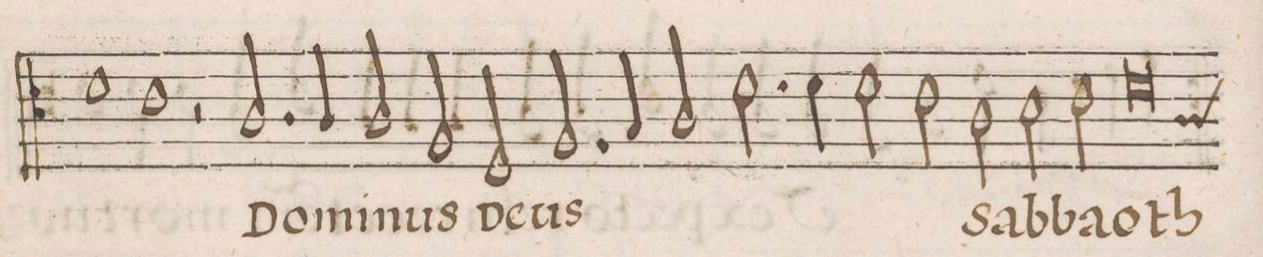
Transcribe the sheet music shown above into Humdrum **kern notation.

**kern	**text
*I"ALTVS	*
*clefC4	*
*k[]	*
*met(C|)	*
*M2/1	*
1d	.
1c	.
=14-	=14-
2r	.
2.A/	Do-
4A/	-mi-
2A/	-nus
=15-	=15-
2F/	.
2D/	De-
2.F/	-us
4G/	.
=16-	=16-
2A/	.
2.d\	.
4d\	.
2d\	.
=17-	=17-
2c\	.
2A\	.
2B\	Sab-
2c\	-ba-
=18-	=18-
*custos:A	*
0d	-oth
=19-	=19-
*-	*-
